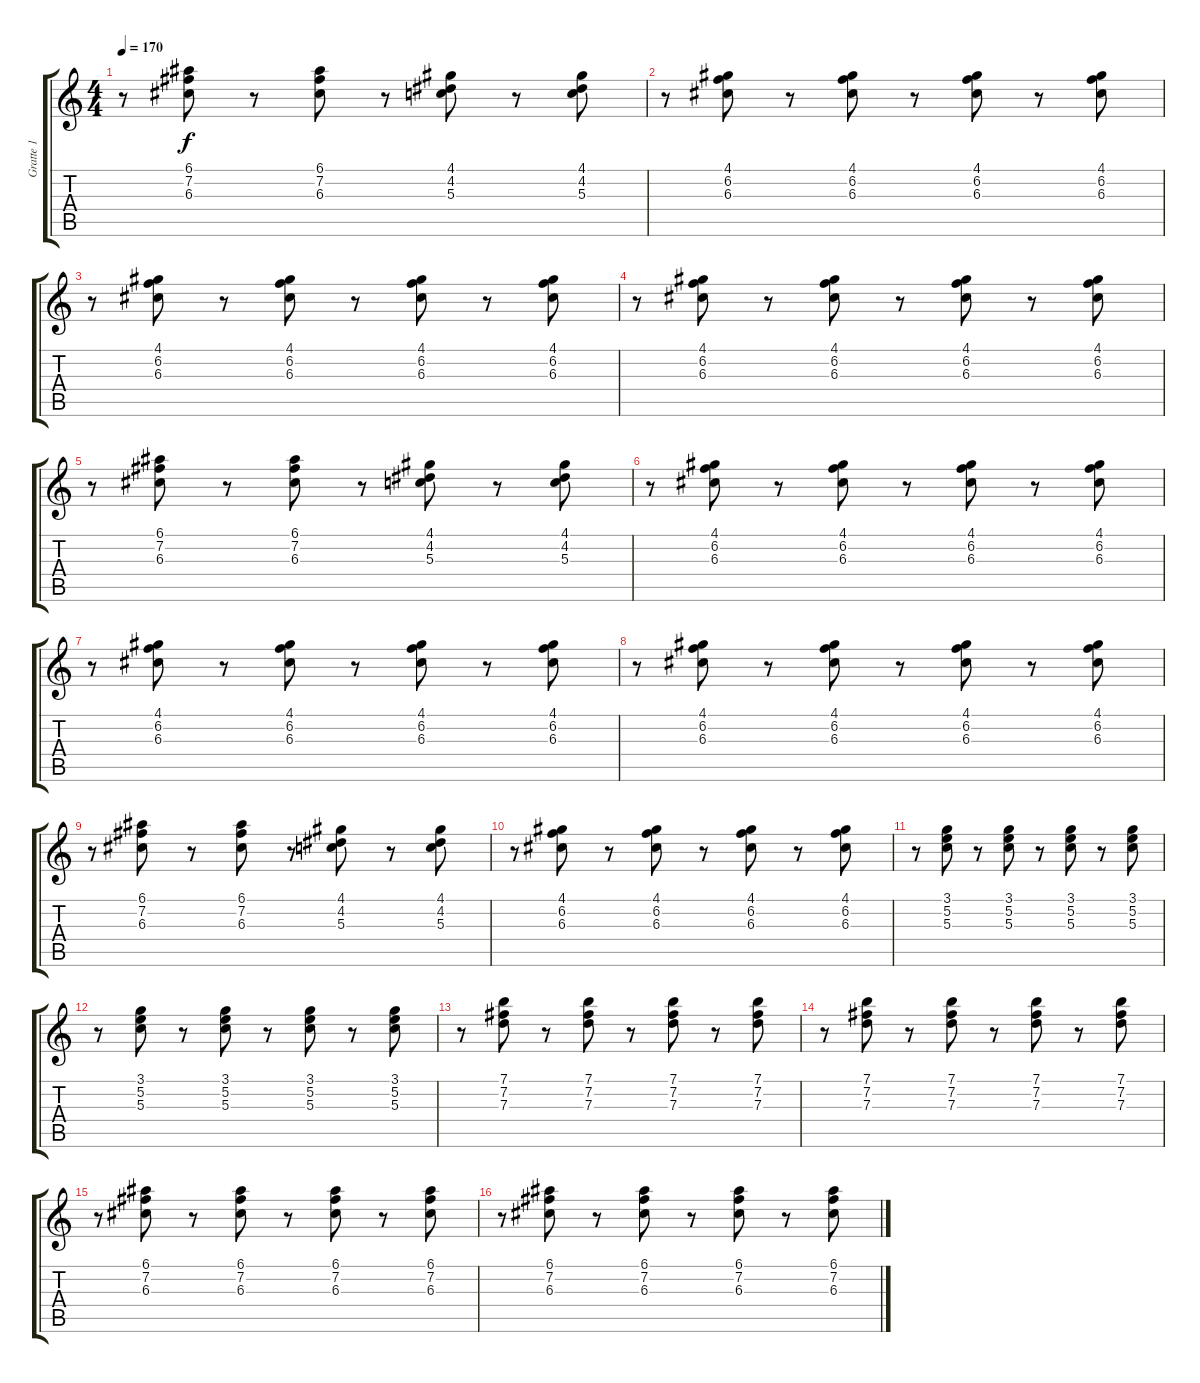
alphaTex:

\track ("Gratte 1" "Gratte 1") {instrument electricguitarmuted}
\staff {score tabs}
\tuning (E4 B3 G3 D3 A2 E2) {hide}
\ts (4 4)
\tempo 170
\clef g2
\ks c
r.8{dy f} (6.1 7.2 6.3).8 r.8 (6.1 7.2 6.3).8 r.8 (4.1 4.2 5.3).8 r.8 (4.1 4.2 5.3).8 |
r.8 (4.1 6.2 6.3).8 r.8 (4.1 6.2 6.3).8 r.8 (4.1 6.2 6.3).8 r.8 (4.1 6.2 6.3).8 |
r.8 (4.1 6.2 6.3).8 r.8 (4.1 6.2 6.3).8 r.8 (4.1 6.2 6.3).8 r.8 (4.1 6.2 6.3).8 |
r.8 (4.1 6.2 6.3).8 r.8 (4.1 6.2 6.3).8 r.8 (4.1 6.2 6.3).8 r.8 (4.1 6.2 6.3).8 |
r.8 (6.1 7.2 6.3).8 r.8 (6.1 7.2 6.3).8 r.8 (4.1 4.2 5.3).8 r.8 (4.1 4.2 5.3).8 |
r.8 (4.1 6.2 6.3).8 r.8 (4.1 6.2 6.3).8 r.8 (4.1 6.2 6.3).8 r.8 (4.1 6.2 6.3).8 |
r.8 (4.1 6.2 6.3).8 r.8 (4.1 6.2 6.3).8 r.8 (4.1 6.2 6.3).8 r.8 (4.1 6.2 6.3).8 |
r.8 (4.1 6.2 6.3).8 r.8 (4.1 6.2 6.3).8 r.8 (4.1 6.2 6.3).8 r.8 (4.1 6.2 6.3).8 |
r.8 (6.1 7.2 6.3).8 r.8 (6.1 7.2 6.3).8 r.8 (4.1 4.2 5.3).8 r.8 (4.1 4.2 5.3).8 |
r.8 (4.1 6.2 6.3).8 r.8 (4.1 6.2 6.3).8 r.8 (4.1 6.2 6.3).8 r.8 (4.1 6.2 6.3).8 |
r.8 (3.1 5.2 5.3).8 r.8 (3.1 5.2 5.3).8 r.8 (3.1 5.2 5.3).8 r.8 (3.1 5.2 5.3).8 |
r.8 (3.1 5.2 5.3).8 r.8 (3.1 5.2 5.3).8 r.8 (3.1 5.2 5.3).8 r.8 (3.1 5.2 5.3).8 |
r.8 (7.1 7.2 7.3).8 r.8 (7.1 7.2 7.3).8 r.8 (7.1 7.2 7.3).8 r.8 (7.1 7.2 7.3).8 |
r.8 (7.1 7.2 7.3).8 r.8 (7.1 7.2 7.3).8 r.8 (7.1 7.2 7.3).8 r.8 (7.1 7.2 7.3).8 |
r.8 (6.1 7.2 6.3).8 r.8 (6.1 7.2 6.3).8 r.8 (6.1 7.2 6.3).8 r.8 (6.1 7.2 6.3).8 |
r.8 (6.1 7.2 6.3).8 r.8 (6.1 7.2 6.3).8 r.8 (6.1 7.2 6.3).8 r.8 (6.1 7.2 6.3).8
